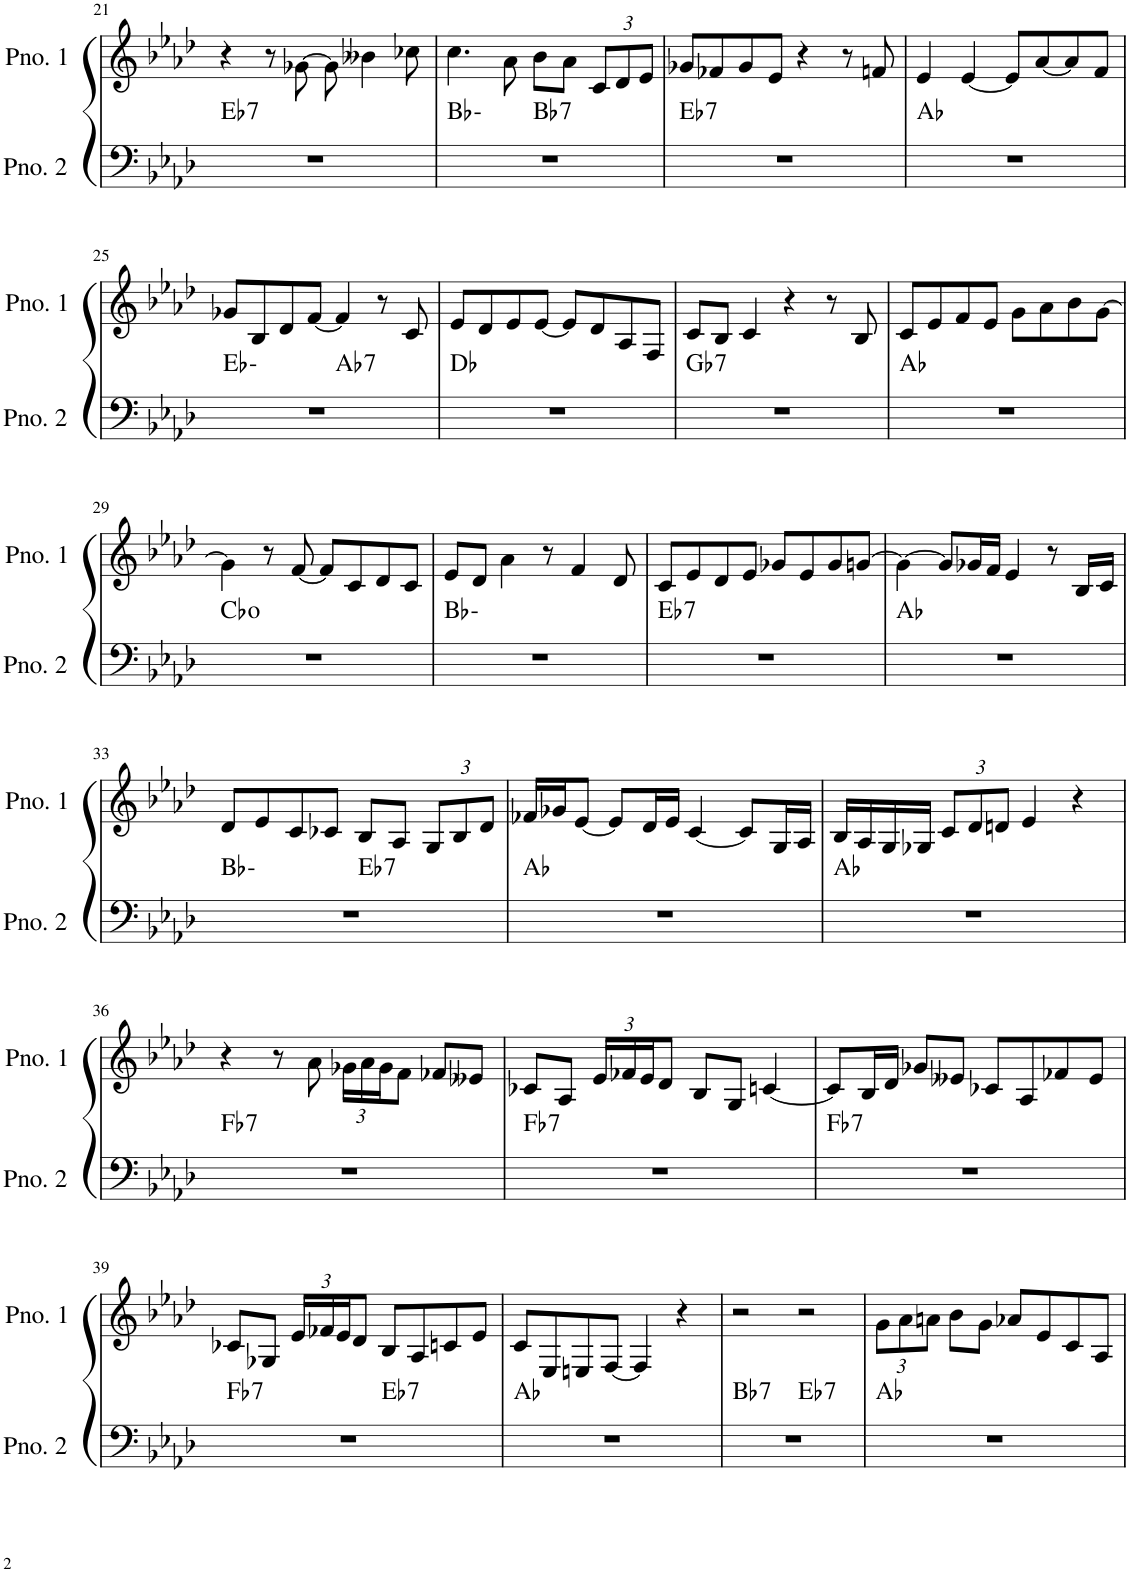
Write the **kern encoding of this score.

**kern	**harte	**kern
*part2	*part2	*part1
*staff2	*	*staff1
*I"ピアノ 2	*	*I"ピアノ 1
!!LO:PB:g=z
*clefF4	*	*clefG2
*k[b-e-a-d-]	*	*k[b-e-a-d-]
*M4/4	*	*M4/4
=21	=21	=21
!	!LO:H:kt=7	!
1r	Eb:7	4r
.	.	8r
.	.	[8g-X\
.	.	8g-\]
.	.	4b--X\
.	.	8cc-X\
=22	=22	=22
*^	*	*
1r	2ryy	Bb:min	4.cc\
.	.	.	8a-\
!	!	!LO:H:kt=7	!
.	2ryy	Bb:7	8b-\L
.	.	.	8a-\J
*	*	*	*Xbrackettup
.	.	.	12c/L
.	.	.	12d-/
.	.	.	12e-/J
=23	=23	=23	=23
!	!	!LO:H:kt=7	!
*v	*v	*	*
1r	Eb:7	8g-X/L
.	.	8f-X/
.	.	8g-/
.	.	8e-/J
.	.	4r
.	.	8r
.	.	8fn/
=24	=24	=24
1r	Ab:maj	4e-/
.	.	[4e-/
.	.	8e-/L]
.	.	[8a-/
.	.	8a-/]
.	.	8f/J
!!LO:LB:g=z
=25	=25	=25
*^	*	*
1r	2ryy	Eb:min	8g-X/L
.	.	.	8B-/
.	.	.	8d-/
.	.	.	[8f/J
!	!	!LO:H:kt=7	!
.	2ryy	Ab:7	4f/]
.	.	.	8r
.	.	.	8c/
*v	*v	*	*
=26	=26	=26
1r	Db:maj	8e-/L
.	.	8d-/
.	.	8e-/
.	.	[8e-/J
.	.	8e-/L]
.	.	8d-/
.	.	8A-/
.	.	8F/J
=27	=27	=27
!	!LO:H:kt=7	!
1r	Gb:7	8c/L
.	.	8B-/J
.	.	4c/
.	.	4r
.	.	8r
.	.	8B-/
=28	=28	=28
1r	Ab:maj	8c/L
.	.	8e-/
.	.	8f/
.	.	8e-/J
.	.	8g\L
.	.	8a-\
.	.	8b-\
.	.	[8g\J
!!LO:LB:g=z
=29	=29	=29
1r	Cb:dim	4g\]
.	.	8r
.	.	[8f/
.	.	8f/L]
.	.	8c/
.	.	8d-/
.	.	8c/J
=30	=30	=30
1r	Bb:min	8e-/L
.	.	8d-/J
.	.	4a-\
.	.	8r
.	.	4f/
.	.	8d-/
=31	=31	=31
!	!LO:H:kt=7	!
1r	Eb:7	8c/L
.	.	8e-/
.	.	8d-/
.	.	8e-/J
.	.	8g-X/L
.	.	8e-/
.	.	8g-/
.	.	[8gn/J
=32	=32	=32
1r	Ab:maj	4g\_
.	.	8g/L]
.	.	16g-X/L
.	.	16f/JJ
.	.	4e-/
.	.	8r
.	.	16B-/LL
.	.	16c/JJ
!!LO:LB:g=z
=33	=33	=33
*^	*	*
1r	2ryy	Bb:min	8d-/L
.	.	.	8e-/
.	.	.	8c/
.	.	.	8c-X/J
!	!	!LO:H:kt=7	!
.	2ryy	Eb:7	8B-/L
.	.	.	8A-/J
.	.	.	12G/L
.	.	.	12B-/
.	.	.	12d-/J
*v	*v	*	*
=34	=34	=34
1r	Ab:maj	16f-X/LL
.	.	16g-X/J
.	.	[8e-/J
.	.	8e-/L]
.	.	16d-/L
.	.	16e-/JJ
.	.	[4c/
.	.	8c/L]
.	.	16G/L
.	.	16A-/JJ
=35	=35	=35
1r	Ab:maj	16B-/LL
.	.	16A-/
.	.	16G/
.	.	16G-X/JJ
.	.	12c/L
.	.	12d-/
.	.	12dn/J
.	.	4e-/
.	.	4r
!!LO:LB:g=z
=36	=36	=36
!	!LO:H:kt=7	!
1r	Fb:7	4r
.	.	8r
.	.	8a-\
.	.	24g-X\LL
.	.	24a-\
.	.	24g-\J
.	.	8f\J
.	.	8f-X/L
.	.	8e--X/J
=37	=37	=37
!	!LO:H:kt=7	!
1r	Fb:7	8c-X/L
.	.	8A-/J
.	.	24e-/LL
.	.	24f-X/
.	.	24e-/J
.	.	8d-/J
.	.	8B-/L
.	.	8G/J
.	.	[4cn/
=38	=38	=38
!	!LO:H:kt=7	!
1r	Fb:7	8c/L]
.	.	16B-/L
.	.	16d-/JJ
.	.	8g-X/L
.	.	8e--X/J
.	.	8c-X/L
.	.	8A-/
.	.	8f-X/
.	.	8e--/J
!!LO:LB:g=z
=39	=39	=39
!	!LO:H:kt=7	!
*^	*	*
1r	2ryy	Fb:7	8c-X/L
.	.	.	8G-X/J
.	.	.	24e-/LL
.	.	.	24f-X/
.	.	.	24e-/J
.	.	.	8d-/J
!	!	!LO:H:kt=7	!
.	2ryy	Eb:7	8B-/L
.	.	.	8A-/
.	.	.	8cn/
.	.	.	8e-/J
*v	*v	*	*
=40	=40	=40
1r	Ab:maj	8c/L
.	.	8E-/
.	.	8En/
.	.	[8F/J
.	.	4F/]
.	.	4r
=41	=41	=41
!	!LO:H:kt=7	!
*^	*	*
1r	2ryy	Bb:7	2r
!	!	!LO:H:kt=7	!
.	2ryy	Eb:7	2r
*v	*v	*	*
=42	=42	=42
1r	Ab:maj	12g\L
.	.	12a-\
.	.	12an\J
.	.	8b-\L
.	.	8g\J
.	.	8a-X/L
.	.	8e-/
.	.	8c/
.	.	8A-/J
=	=	=
*-	*-	*-
